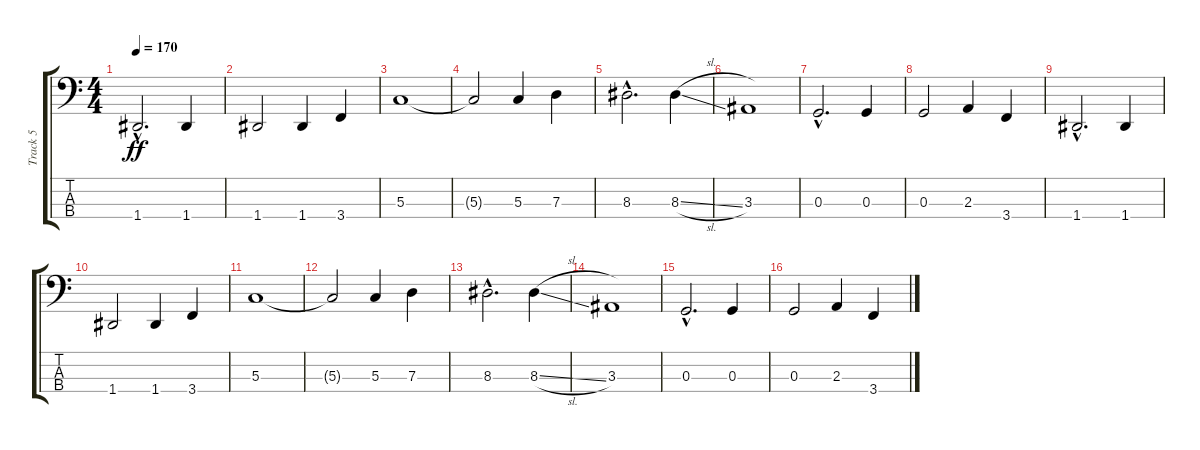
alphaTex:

\track ("Track 5" "Track 5") {instrument electricbasspick}
\staff {score tabs}
\tuning (F2 C2 G1 D1) {hide}
\ts (4 4)
\tempo 170
\clef f4
\ks c
1.4{hac}.2{d dy ff} 1.4.4 |
1.4.2 1.4.4 3.4.4 |
5.3.1 |
5.3{t}.2 5.3.4 7.3.4 |
8.3{hac}.2{d} 8.3{sl}.4 |
3.3.1 |
0.3{hac}.2{d} 0.3.4 |
0.3.2 2.3.4 3.4.4 |
1.4{hac}.2{d} 1.4.4 |
1.4.2 1.4.4 3.4.4 |
5.3.1 |
5.3{t}.2 5.3.4 7.3.4 |
8.3{hac}.2{d} 8.3{sl}.4 |
3.3.1 |
0.3{hac}.2{d} 0.3.4 |
0.3.2 2.3.4 3.4.4
